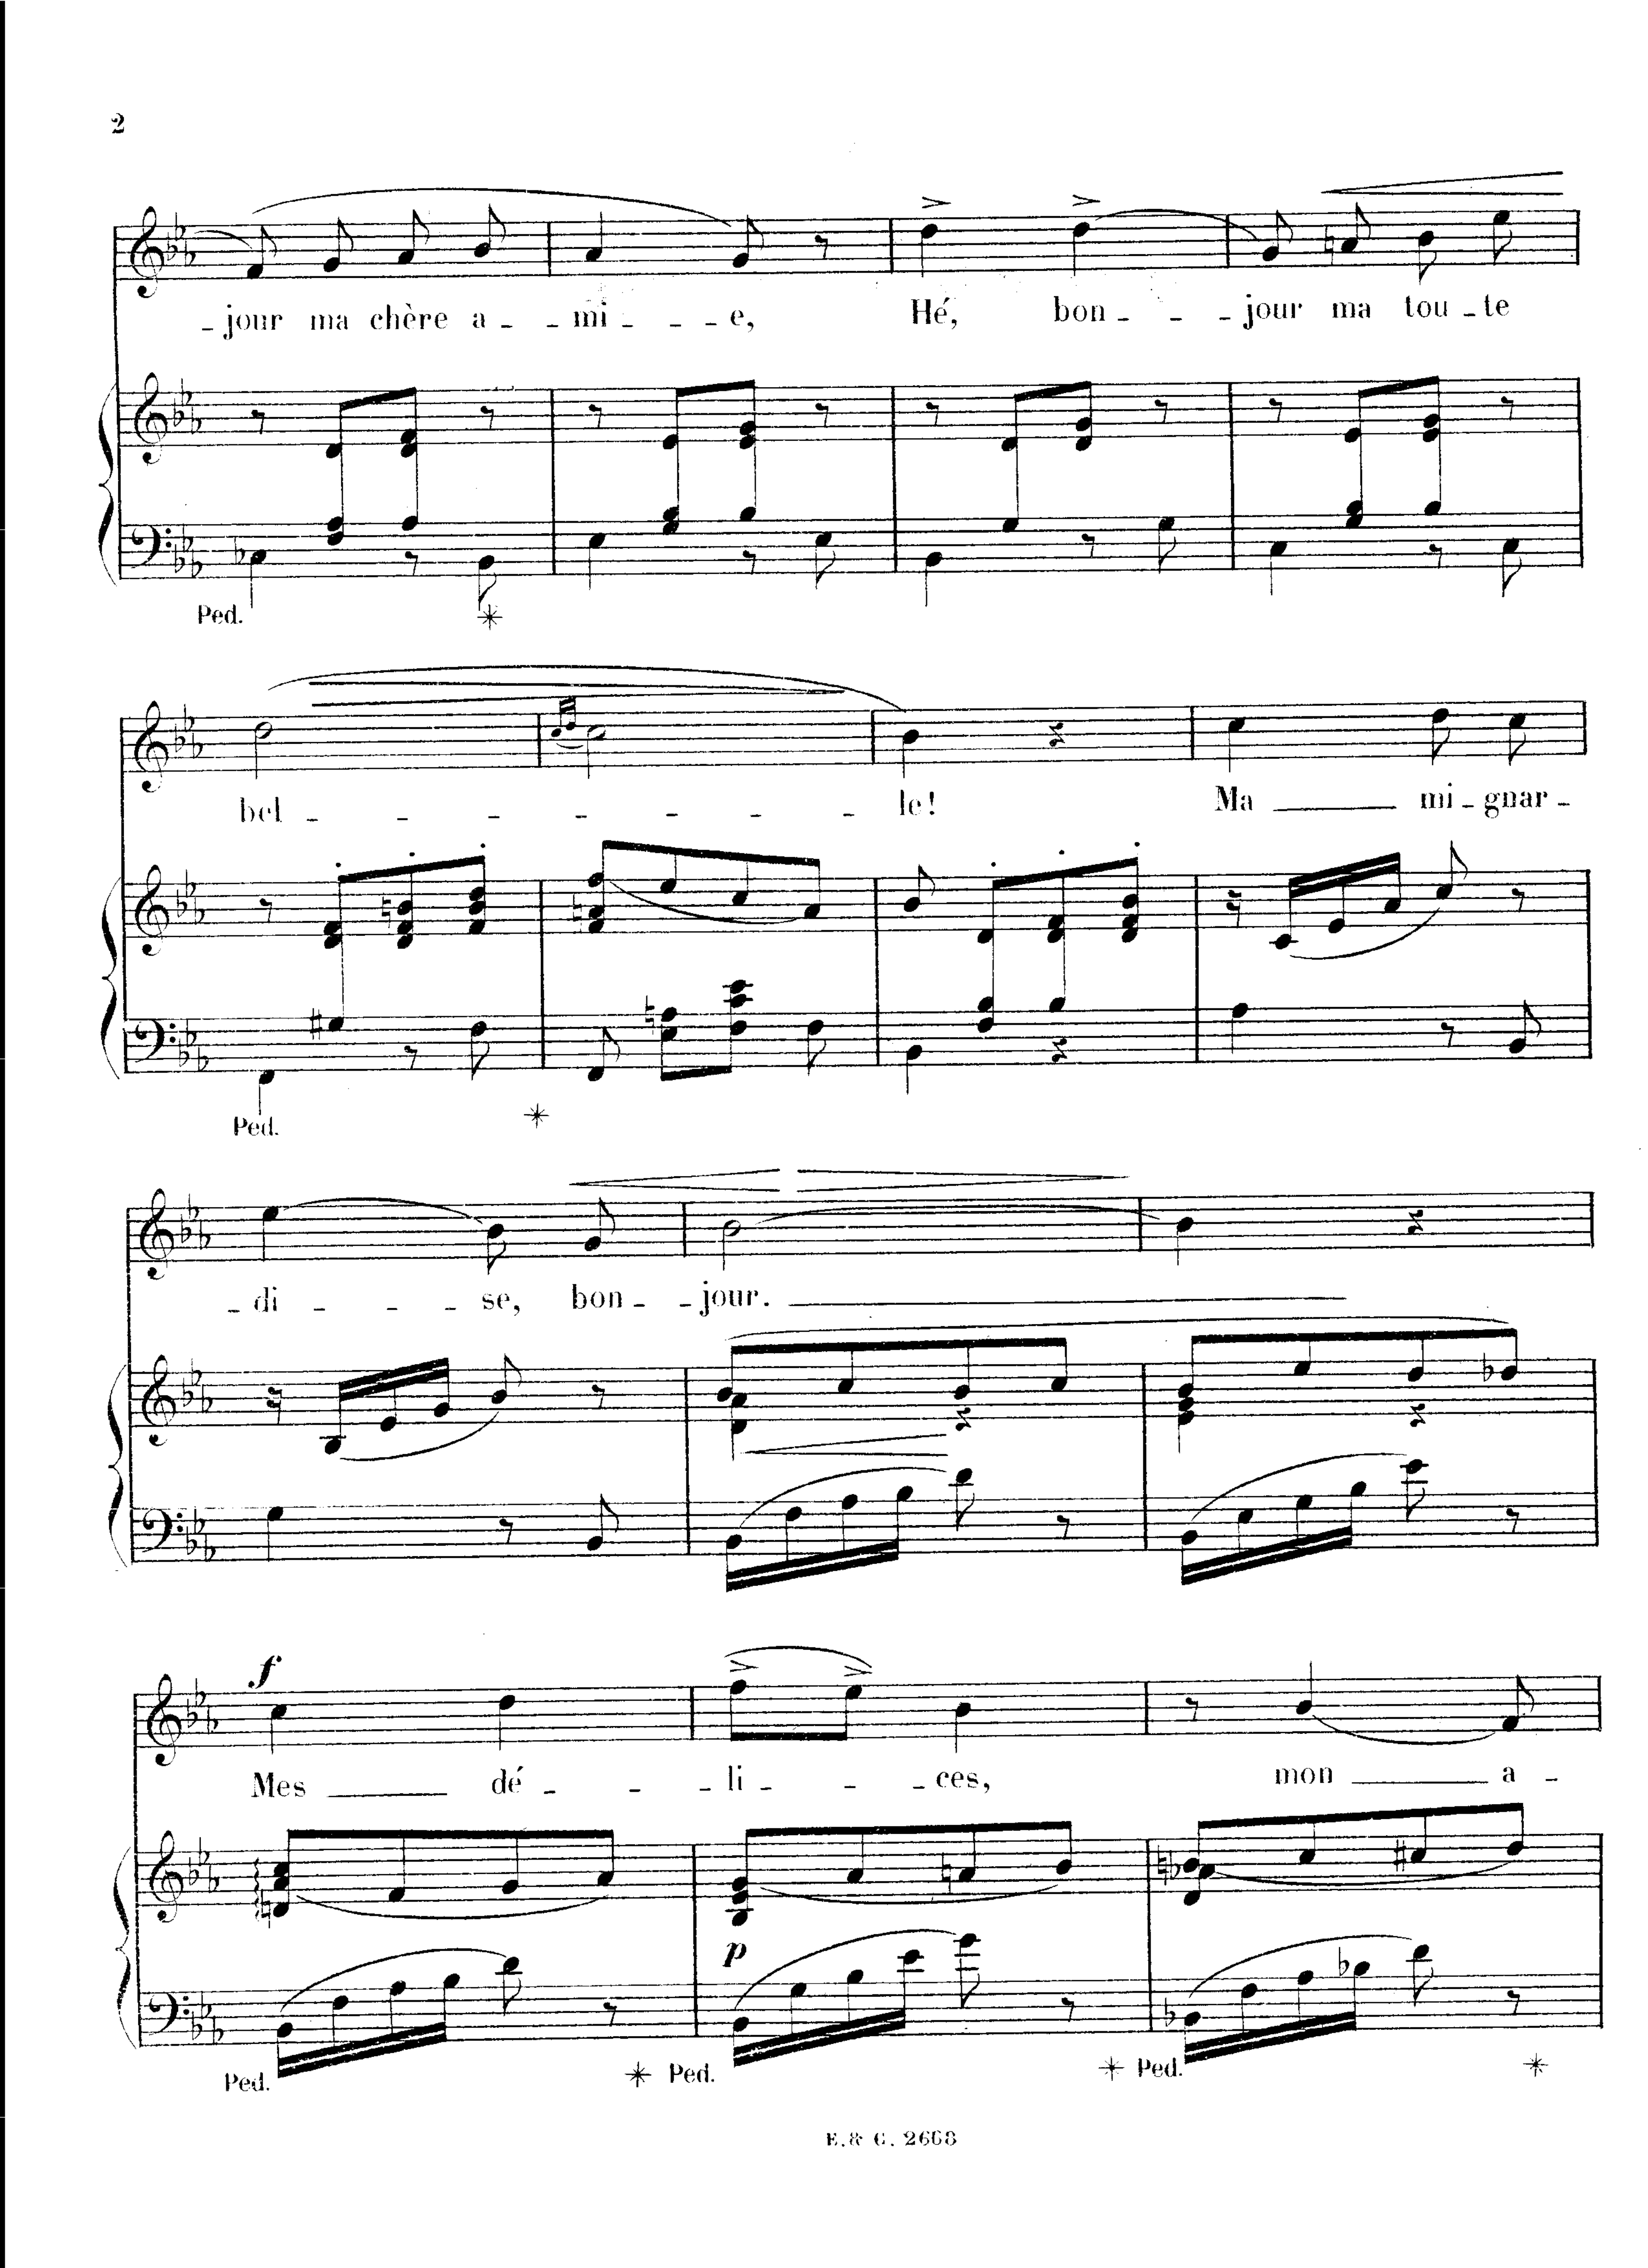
**kern	**kern	**dynam	**kern	**text	**dynam
*part2	*part2	*part2	*part1	*part1	*part1
*staff3	*staff2	*staff2/3	*staff1	*staff1	*staff1
*I"Piano	*	*	*I"Chant Voice	*	*
*I'Pno	*	*	*	*	*
*clefF4	*clefG2	*	*clefG2	*	*
*k[b-e-a-]	*k[b-e-a-]	*	*k[b-e-a-]	*	*
*M2/4	*M2/4	*	*M2/4	*	*
=11	=11	=11	=11	=11	=11
*^	*	*	*	*	*
8ryy	4C-X\	8r	.	(8f/	– jour	.
8F/ 8A-/L	.	8d/L	.	8g/	ma	.
8A-/J	8r	8d/ 8f/J	.	8a-/	chère	.
8ryy	8BB-\	8r	.	8b-/	a-	.
=12	=12	=12	=12	=12	=12	=12
8ryy	4E-\	8r	.	4a-/	-mi-	.
8G/ 8B-/L	.	8e-/L	.	.	.	.
8B-/J	8r	8e-/ 8g/J	.	8g/)	-e,	.
8ryy	8E-\	8r	.	8r	.	.
=13	=13	=13	=13	=13	=13	=13
8ryy	4BB-\	8r	.	4dd^\	Hé,	.
8G\	.	8d/L	.	.	.	.
4ryy	8r	8d/ 8g/J	.	(4dd^\	bon-	.
.	8G\	8r	.	.	.	.
=14	=14	=14	=14	=14	=14	=14
8ryy	4C\	8r	.	8g/)	-jour	.
!	!	!	!	!	!	!LO:HP:b
8G/ 8B-/L	.	8e-/L	.	8an/	ma	<
8B-/J	8r	8e-/ 8g/J	.	8b-\	tou-	.
8ryy	8C\	8r	.	8ee-\	-te	.
*v	*v	*	*	*	*	*
.	.	.	.	.	[
=15	=15	=15	=15	=15	=15
*^	*	*	*	*	*
!	!	!	!	!	!	!LO:HP:b
8ryy	4FF\	8r	.	(2dd\	bel-	>
8G#X'\	.	8d/' 8f/'L	.	.	.	.
4ryy	8r	8d/'> 8f/'> 8bn/'>	.	.	.	.
.	8F\	8f/'> 8b/'> 8dd/'>J	.	.	.	.
*v	*v	*	*	*	*	*
=16	=16	=16	=16	=16	=16
.	.	.	(16qcc/LL	.	.
.	.	.	16qdd/JJ)	.	.
8FF/	(8f/ 8an/ 8ff/L	.	2cc\	.	.
8E-\ 8An\L	8ee-/	.	.	.	.
8F\ 8c\ 8e-\J	8cc/	.	.	.	.
8F\	8a/J)	.	.	.	.
.	.	.	.	.	]
=17	=17	=17	=17	=17	=17
*^	*	*	*	*	*
4BB-\	8ryy	8b-/	.	4b-\)	-le!	.
.	8F/ 8B-/	8d'>/L	.	.	.	.
4r	8B-/	8d/'> 8f/'>	.	4r	.	.
.	8ryy	8d/'> 8f/'> 8b-/'>J	.	.	.	.
*v	*v	*	*	*	*	*
=18	=18	=18	=18	=18	=18
4A-\	16r	.	4cc\	-Ma	.
.	(<16c/LL	.	.	.	.
.	16e-/	.	.	.	.
.	16a-/JJ	.	.	.	.
8r	8cc/)	.	8dd\	mi-	.
8BB-/	8r	.	8cc\	-gnar-	.
=19	=19	=19	=19	=19	=19
4G\	16r	.	(4ee-\	– di-	.
.	(<16B-/LL	.	.	.	.
.	16e-/	.	.	.	.
.	16g/JJ	.	.	.	.
8r	8b-/)	.	8b-\)	-se,	.
!	!	!	!	!	!LO:HP:b
8BB-/	8r	.	8g/	bon-	<
=20	=20	=20	=20	=20	=20
!	!	!LO:HP:b	!	!	!
*	*^	*	*^	*	*
16BB-\LL	(8b-/L	4d\ 4a-\	<	[2b-\	8ryy	-jour.	.
16F\	.	.	.	.	.	.	.
16A-\	8cc/	.	.	.	8ryy	.	[
16B-\JJ	.	.	.	.	.	.	.
8d\	8b-/	4r	[	.	4ryy	.	.
8r	8cc/J	.	.	.	.	.	.
*	*	*	*	*v	*v	*	*
=21	=21	=21	=21	=21	=21	=21
16BB-\LL	8b-/L	4e-\ 4g\	.	4b-\]	.	.
16E-\	.	.	.	.	.	.
16G\	8ee-/	.	.	.	.	.
16B-\JJ	.	.	.	.	.	.
8e-\	8dd/	4r	.	4r	.	.
8r	8dd-X/J)	.	.	.	.	.
*	*v	*v	*	*	*	*
=22	=22	=22	=22	=22	=22
!	!	!	!	!	!LO:DY:a
16BB-\LL	(8dn/ 8a-/ 8cc/L	.	4cc\	-Mes	f
16F\	.	.	.	.	.
16A-\	8f/	.	.	.	.
16B-\JJ	.	.	.	.	.
8d\	8g/	.	4dd\	dé-	.
8r	8a-/J)	.	.	.	.
=23	=23	=23	=23	=23	=23
!	!	!LO:DY:b	!	!	!
16BB-\LL	(8B-/ 8e-/ 8g/L	p	(8ff^\L	-li-	.
16G\	.	.	.	.	.
16B-\	8a-/	.	8ee-^\J)	.	.
16e-\JJ	.	.	.	.	.
8g\	8an/	.	4b-\	-ces,	.
8r	8b-/J)	.	.	.	.
=24	=24	=24	=24	=24	=24
16BB-X\LL	(8d/ 8a-X/ 8bn/L	.	8r	.	.
16F\	.	.	.	.	.
16A-\	8cc/	.	(4b-/	mon	.
16B-X\JJ	.	.	.	.	.
8d\	8cc#X/	.	.	.	.
8r	8dd/J)	.	8f/)	a-	.
=	=	=	=	=	=
*-	*-	*-	*-	*-	*-
